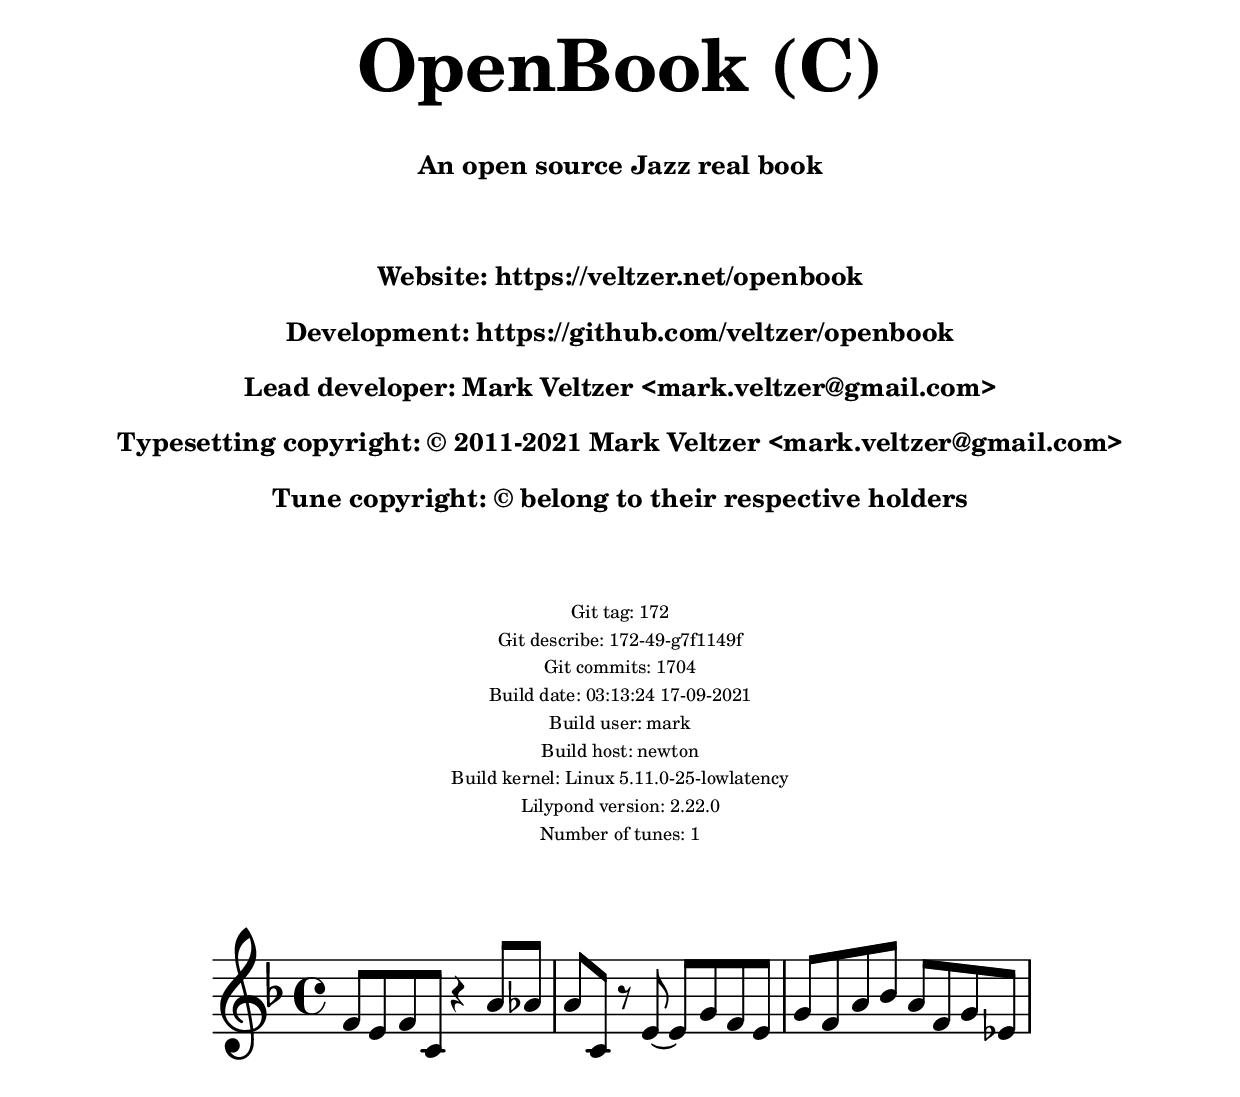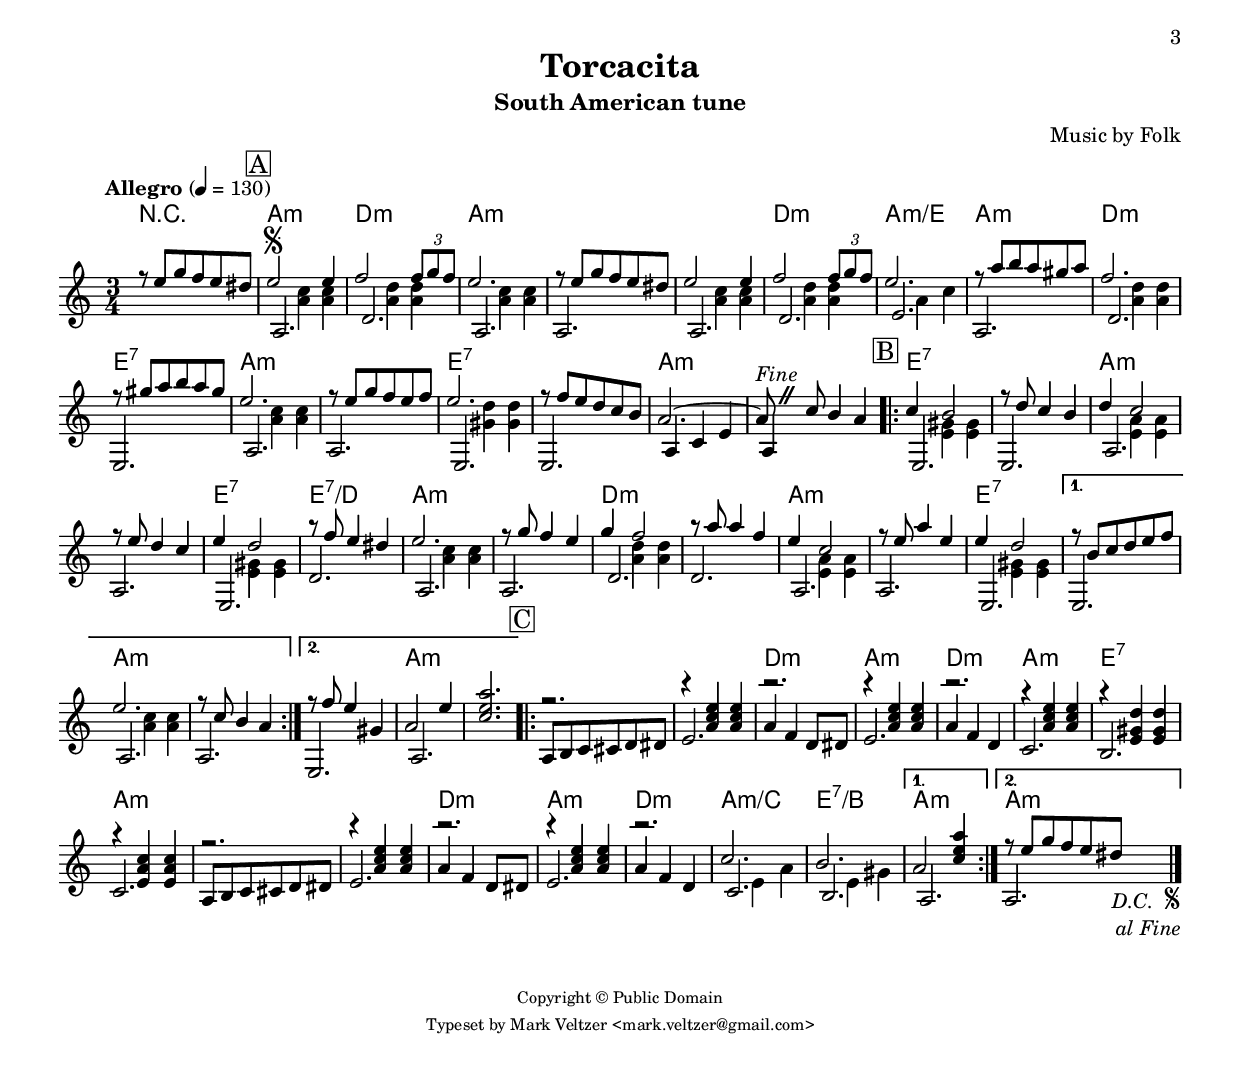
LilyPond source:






% lets emit the definitions

% end verbatim - this comment is a hack to prevent texinfo.tex
% from choking on non-European UTF-8 subsets

% this version tag will keep me compiling only on this version of lilypond.
%=====================================================================

\version "2.22.0"

% lets define a variable to hold the formatted build date (man 3 strftime):
%date=#(strftime "%T %d-%m-%Y" (localtime (current-time)))
%lilypond_version=#(lilypond-version)

% setting instruments for midi generation (bah - this doesn't work...)
%=====================================================================
%\set ChordNames.midiInstrument = #"acoustic grand"
%\set Staff.midiInstrument = #"flute"
%\set PianoStaff.instrumentName = #"acoustic grand"
% do not show chords unless they change...
%\set chordChanges = ##t

% number of staffs per page (this does not work because of my breaks)
%\paper {
%	system-count = #7
%}

\paper {
%% reduce spaces between systems and the bottom (taken from the lilypond
%% documentation and found the relevant variable)
%% the result of this is that I can fit 8 single staffs in one page
%% which is ideal for Jazz (think 32 bar divided into 8 lines of 4 bars each...).
%% I should really only apply this thing for Jazz tunes but that is a TODO item.
%% default is 4\mm - 3 already causes 8 staffs to take 2 pages
	between-system-padding = 2\mm
%% default is 20\mm
%% between-system-space = 16\mm
%% ragged-last-bottom = ##f
%% ragged-bottom = ##f

%% make lilypond increase the distance of the footer from the bottom of the page
%% it seems that if you don't do something like this you're going to have
%% a real problem seeing the footer in postscript printing....
%%bottom-margin = 2.5\cm

%% from /usr/share/lilypond/2.12.3/ly/titling-init.ly
%% to stop lilypond from printing footers...
	oddFooterMarkup = \markup {}

%% prevent lilypond from printing the headers...

	scoreTitleMarkup = \markup {}
	bookTitleMarkup = \markup {}
}
\layout {
%% don't have the first line indented
	indent = 0.0 \cm
%% don't know what this is (taken from Laurent Martelli...)
%%textheight = 1.5\cm

	\context {
		\Score
	%% change the size of the text fonts
	%%\override LyricText #'font-family = #'typewriter
		\override LyricText #'font-size = #'-2

	%% set the style of the chords to Jazz - I don't see this making any effect
		\override ChordName #'style = #'jazz
	%%\override ChordName #'word-space = #2

	%% set the chord size and font
	%%\override ChordName #'font-series = #'bold
	%%\override ChordName #'font-family = #'roman
	%%\override ChordName #'font-size = #-1

	%% don't show bar numbers (for jazz it makes it too cluttery)
		\remove "Bar_number_engraver"
	}
}
% reduce the font size (taken from the lilypond info documentation, default is 20)
#(set-global-staff-size 17.82)

% There is no need to set the paper size to a4 since it is the default.
% make lilypond use paper of size a4 (Is this the default ?!?)
%#(set-default-paper-size "a4")
%)

% Don't have textedit:// links for every note in the pdf file.
% This reduces the size of the pdf by a lot
\pointAndClickOff

% chord related matters
myChordDefinitions={
	<c ees ges bes des' fes' aes'>-\markup \super {7alt}
	<c e g bes f'>-\markup \super {7sus}
	<c e g bes d f'>-\markup \super {9sus}
	<c e g f'>-\markup \super {sus}
	<c ees ges bes>-\markup { "m" \super { "7 " \flat "5" } }
	<c ees ges beses>-\markup { "dim" \super { "7" } }
	<c ees ges>-\markup { "dim" }
%%<c e g b>-\markup { "maj7" }
	<c e gis bes d'>-\markup { \super { "9 " \sharp "5" } }
	<c e g bes d' a'>-\markup \super {13}
	<c e g bes d' fis'>-\markup { \super { "9 " \sharp "11" } }
}
myChordExceptions=#(append
	(sequential-music-to-chord-exceptions myChordDefinitions #t)
	ignatzekExceptions
)

% some macros to be reused all over
% =====================================================================
myBreak=\break
% do line breaks really matter?
myEndLine=\break
%myEndLine={}
myEndLineVoltaNotLast={}
myEndLineVoltaLast=\break
myEndLineVolta=\break
partBar=\bar "||"
endBar=\bar "|."
startBar=\bar ".|"
startRepeat=\bar "|:"
endRepeat=\bar ":|"
startTune={}
endTune=\bar "|."
myFakeEndLine={}
mySegno=\mark \markup { \musicglyph #"scripts.segno" }
myCoda=\mark \markup { \musicglyph #"scripts.coda" }

% some functions to be reused all over
% =====================================================================
% A wrapper for section markers that allows us to control their formatting

% You can have a circle instead of a box using:
% \mark \markup { \circle #mark }
myMark =
#(define-music-function
	(parser location mark)
	(markup?)
	#{
	\mark \markup { \box #mark }
	#})
myWordMark =
#(define-music-function
	(parser location mark)
	(markup?)
	#{
	\mark \markup { \box #mark }
	#})
% grace that does appoggiatura
%\grace $notes
myGrace = #(define-music-function (parser location notes) (ly:music?) #{ \appoggiatura $notes #})
% grace that does nothing
%myGrace = #(define-music-function (parser location notes) (ly:music?) #{ #})

% this is a macro that * really * breaks lines. You don't really need this since a regular \break will work
% AS LONG AS you have the '\remove Bar_engraver' enabled...
hardBreak={ \bar "" \break }
% a macro to make vertical space
verticalSpace=\markup { \null }

% macros to help in parenthesizing chords
% see the playground area for openbook and http://lilypond.1069038.n5.nabble.com/Parenthesizing-chord-names-td44370.html
#(define (left-parenthesis-ignatzek-chord-names in-pitches bass inversion context) (markup #:line ("(" (ignatzek-chord-names in-pitches bass inversion context))))
#(define (right-parenthesis-ignatzek-chord-names in-pitches bass inversion context) (markup #:line ((ignatzek-chord-names in-pitches bass inversion context) ")")))
#(define (parenthesis-ignatzek-chord-names in-pitches bass inversion context) (markup #:line ("(" (ignatzek-chord-names in-pitches bass inversion context) ")")))
LPC = { \once \set chordNameFunction = #left-parenthesis-ignatzek-chord-names }
RPC = { \once \set chordNameFunction = #right-parenthesis-ignatzek-chord-names }
OPC = { \once \set chordNameFunction = #parenthesis-ignatzek-chord-names }

% some macros for marking parts of jazz tunes
% =====================================================================
startSong={}
% If we want endings of parts to be denoted by anything we need
% to find a smarter function that this since this will tend
% to make other things disapper (repeat markings etc)
%endSong=\bar "|."
endSong={}
startPart={}
% If we want endings of parts to be denoted by anything we need
% to find a smarter function that this since this will tend
% to make other things disapper (repeat markings etc)
% endPart=\bar "||"
endPart={}
startChords={
%% this causes chords that do not change to disappear...
	\set chordChanges = ##t
%% use my own chord exceptions
	\set chordNameExceptions = #myChordExceptions
}
endChords={}


% lets always include guitar definitions
\include "predefined-guitar-fretboards.ly"

% book header
%\book {
%% this is the title page
	\bookpart {
		\markup {
			\column {
				\null
				\null
				\null
				\null
				\null
				\null
				\null
				\null
				\null
				\null
				\fill-line { \fontsize #11 \bold "OpenBook (C)"}
				\null
				\null
				\fill-line { \larger \larger \bold "An open source Jazz real book" }
				\null
				\null
				\null
				\fill-line {
					\huge \bold \concat {
						"Website: "
						\with-url #"https://veltzer.net/openbook" https://veltzer.net/openbook
					}
				}
				\null
				\fill-line {
					\huge \bold \concat {
						"Development: "
						\with-url #"https://github.com/veltzer/openbook" https://github.com/veltzer/openbook
					}
				}
				\null
				\fill-line {
					\huge \bold \concat {
						"Lead developer: Mark Veltzer "
						"<" \with-url #"mailto:mark.veltzer@gmail.com" mark.veltzer@gmail.com ">"
					}
				}
				\null
				\fill-line {
					\huge \bold \concat {
						"Typesetting copyright: © 2011-"
						2021
						" Mark Veltzer "
						"<" \with-url #"mailto:mark.veltzer@gmail.com" mark.veltzer@gmail.com ">"
					}
				}
				\null
				\fill-line { \huge \bold "Tune copyright: © belong to their respective holders" }
				\null
				\null
				\null
				\fill-line { \small "Git tag: 172" }
				\fill-line { \small "Git describe: 172-49-g7f1149f" }
				\fill-line { \small "Git commits: 1704" }
				\fill-line { \small "Build date: 03:13:24 17-09-2021" }
				\fill-line { \small "Build user: mark" }
				\fill-line { \small "Build host: newton" }
				\fill-line { \small "Build kernel: Linux 5.11.0-25-lowlatency" }
				\fill-line { \small "Lilypond version: 2.22.0" }
				\fill-line { \small "Number of tunes: 1" }
				\null
				\null
				\null
			}
		}
		\score {
			<<
				\new Staff="Melody" {
					\new Voice="Voice"
					\relative c' {
						\time 4/4
						\key f \major
						\set fontSize = #-3
						f8 e f c r4 a'8 aes | a c, r e~ e g f e | g f a bes a f g ees
					}
				}
			>>
			\layout {
				#(layout-set-staff-size 35)
				indent = 2.6\cm
			}
		}
	}

\markuplist \table-of-contents
\pageBreak

% from here everything needs to go into a loop

% include anything the user wants before the bookpart starts



PartChords=\chordmode {
	\startSong
	\startChords

%% there is no need to worry about which instrument plays the chords
%% since they will not be heard...

	r2. |

	a:m | d:m | a2.*2:m | \myFakeEndLine
	a2.:m | d:m | a:m/e | a:m | \myFakeEndLine
	d:m | e:7 | a2.*2:m | \myFakeEndLine
	e:7 | a:m | \myFakeEndLine

	\repeat volta 2 {
		e2.*2:7 | a:m | \myFakeEndLine
		e2.:7 | e:7/d | a2.*2:m | \myFakeEndLine
		d:m | a:m | \myFakeEndLine
		e2.:7 |
	} \alternative {
		{ e2.:7 | a2.*2:m | }
		{ e2.:7 | a2.*2:m | }
	} \myFakeEndLine

	\repeat volta 2 {
		a2.*2:m | d2.:m | a:m | \myFakeEndLine
		d:m | a:m | e:7 | a:m | \myFakeEndLine
		a2.*2:m | d2.:m | a:m | \myFakeEndLine
		d:m | a:m/c | e:7/b |
	} \alternative {
		{ a:m | }
		{ a:m | }
	} \myFakeEndLine

	\endChords
	\endSong
}

PartHighVoice=\relative c' {

	\tempo "Allegro" 4 = 130
	\time 3/4
	\key c \major

%% this is to let lily know that this is voice one
	\voiceOne

	r8 e' g f e dis |

	\myMark "A"
	e2\segno e4 | f2 \tuplet 3/2 {f8 g f} | e2. | r8 e g f e dis | \myFakeEndLine
	e2 e4 | f2 \tuplet 3/2 {f8 g f} | e2. | r8 a b a gis a | \myFakeEndLine
	f2. | r8 gis a b a gis | e2. | r8 e g f e f | \myFakeEndLine
	e2. | r8 f e d c b | a2. ~ | a8-\markup { \italic "Fine" }
	\override BreathingSign.text = \markup {
		\musicglyph #"scripts.caesura.straight"
	}
	\breathe
	c b4 a | \myFakeEndLine

	\myMark "B"
	\repeat volta 2 {
		c4 b2 | r8 d c4 b | d c2 | r8 e d4 c | \myFakeEndLine
		e d2 | r8 f e4 dis | e2. | r8 g f4 e | \myFakeEndLine
		g f2 | r8 a a4 f | e c2 | r8 e a4 e | \myFakeEndLine
		e d2 |
	} \alternative {
		{ r8 b c d e f | e2. | r8 c b4 a | }
		{ r8 f' e4 gis, | a2 e'4 | <c e a>2. | }
	} \myFakeEndLine

	\myMark "C"
	\repeat volta 2 {
		r2. | r4 <a c e> <a c e> | r2. | r4 <a c e> <a c e> | \myFakeEndLine
		r2. | r4 <a c e> <a c e> | r4 <e gis d'> <e gis d'> | r4 <e a c> <e a c> | \myFakeEndLine
		r2. | r4 <a c e> <a c e> | r2. | r4 <a c e> <a c e> | \myFakeEndLine
		r2. | c | b |
	} \alternative {
		{ a2 <c e a>4 | }
		{ r8 e g f e dis_\markup {
			\center-column {
				\line
				{ \italic "D.C. "
				\tiny \raise #1
				\musicglyph #"scripts.segno"
				}
				\italic " al Fine"
			}
		} | }
	} \myFakeEndLine

	\endTune
}

PartMidVoice=\relative c' {
	\time 3/4

%% this is to let lily know that this is voice one
	\voiceTwo

	s2. |

	s4 <a' c> <a c> | s <a d> <a d> | s <a c> <a c> | s2. |
	s4 <a c> <a c> | s <a d> <a d> | s a c | s2. |
	s4 <a d> <a d> | s2. | s4 <a c> <a c> | s2. |
	s4 <gis d'> <gis d'> | s2. | s | s |

	\repeat volta 2 {
		s4 <e gis> <e gis> | s2. | s4 <e a> <e a> | s2. |
		s4 <e gis> <e gis> | s2. | s4 <a c> <a c> | s2. |
		s4 <a d> <a d> | s2. | s4 <e a> <e a> | s2. |
		s4 <e gis> <e gis> |
	} \alternative {
		{ s2. | s4 <a c> <a c> | s2. | }
		{ s2. | s2. | s2. | }
	}

	\repeat volta 2 {
		s2. | s2. | s2. | s2. |
		s2. | s2. | s2. | s2. |
		s2. | s2. | s2. | s2. |
		s2. | s4 e a | s e gis |
	} \alternative {
		{ s2. | }
		{ s2. | }
	}
}

PartLowVoice=\relative c' {
	\time 3/4

%% this is to let lily know that this is voice one
	\voiceThree

	s2. |

	a2. | d | a | a |
	a | d | e | a, |
	d | e, | a | a |
	e | e | a4 c e | a, s s |

	\repeat volta 2 {
		e2. | e | a | a |
		e | d' | a | a |
		d | d | a | a |
		e |
	} \alternative {
		{ e | a | a | }
		{ e | a | s | }
	}

	\repeat volta 2 {
		a8 b c cis d dis | e2. | a4 f d8 dis | e2. |
		a4 f d | c2. | b | c |
		a8 b c cis d dis | e2. | a4 f d8 dis | e2. |
		a4 f d | c2. | b |
	} \alternative {
		{ a | }
		{ a | }
	}
}



\bookpart {

% this causes the variables to be defined...











% now play with the variables that depend on language



% calculate the tag line


% calculate the typesetby




\tocItem \markup "Torcacita / Folk"





% taken from "/usr/share/lilypond/2.12.3/ly/titling-init.ly"
\markup {
	\column {
		\override #'(baseline-skip . 3.5)
		\column {
			\huge \larger \bold
			\fill-line { \larger "Torcacita" }
			\fill-line { \large \smaller \bold \larger "South American tune" }
			\fill-line {
				""
				"Music by Folk"
			}
			\fill-line {
				""
			}
		}
	}
}
\noPageBreak






% score for printing
\score {
	<<
		\new ChordNames="Partchords" \PartChords
		\new Staff="Melody" <<
			\new Voice="highvoice" \PartHighVoice
			\new Voice="midvoice" \PartMidVoice
			\new Voice="lowvoice" \PartLowVoice
		>>
	>>
	\layout {
	}
}


\noPageBreak
\markup \column {
%% just a little space
	\null
	\fill-line {
		\smaller \smaller { "Copyright © Public Domain" }
	}
	\fill-line {
		\smaller \smaller { "Typeset by Mark Veltzer <mark.veltzer@gmail.com>" }
	}
}



}


% book footer
%}
